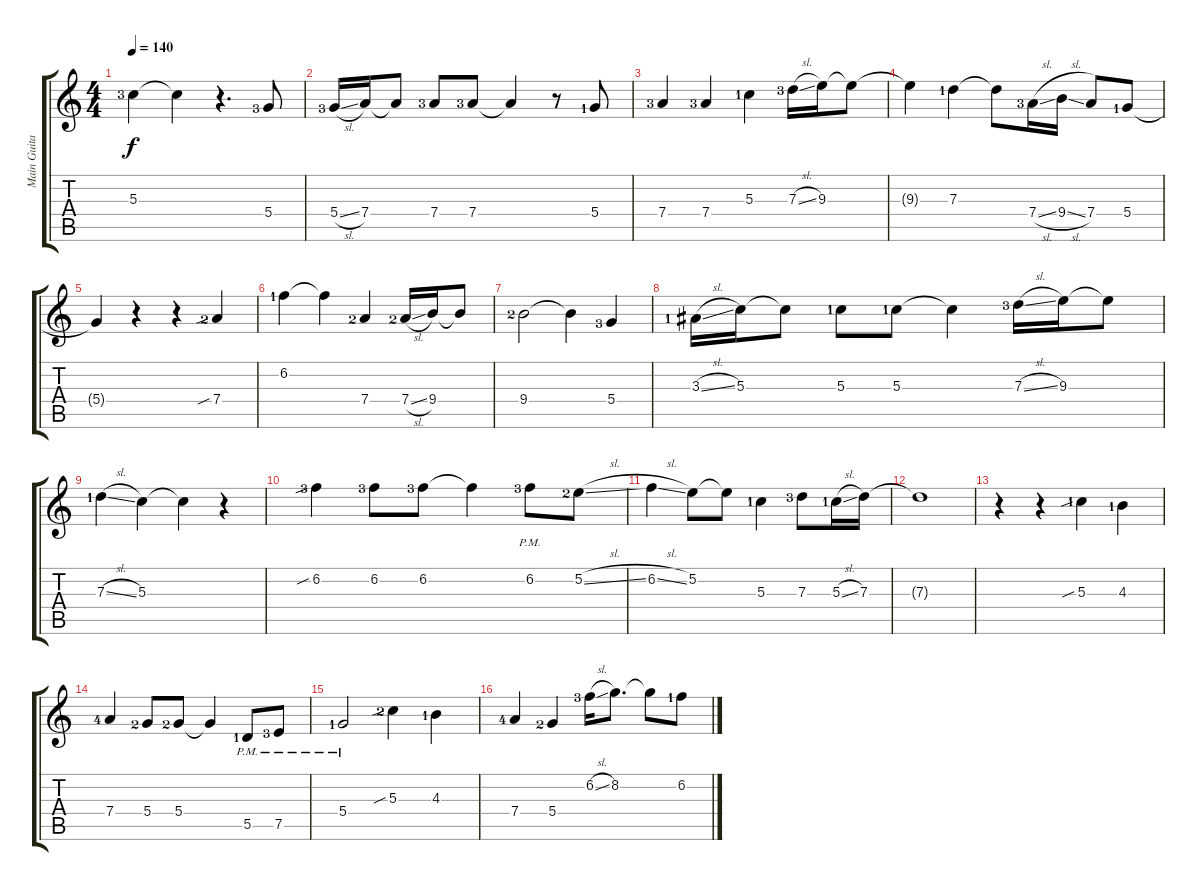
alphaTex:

\track ("Main Guitar" "Main Guita") {instrument overdrivenguitar}
\staff {score tabs}
\tuning (E4 B3 G3 D3 A2 E2) {hide}
\ts (4 4)
\tempo 140
\clef g2
\ks c
5.3{lf 4}.4{dy f} 5.3{t}.4 r.4{d} 5.4{lf 4}.8 |
5.4{sl lf 4}.16 7.4.16 7.4{t}.8 7.4{lf 4}.8 7.4{lf 4}.8 7.4{t}.4 r.8 5.4{lf 2}.8 |
7.4{lf 4}.4 7.4{lf 4}.4 5.3{lf 2}.4 7.3{sl lf 4}.16 9.3.16 9.3{t}.8 |
9.3{t}.4 7.3{lf 2}.4 7.3{t}.8 7.4{sl lf 4}.16 9.4{sl}.16 7.4.8 5.4{lf 2}.8 |
5.4{t}.4 r.4 r.4 7.4{sib lf 3}.4 |
6.2{lf 2}.4 6.2{t}.4 7.4{lf 3}.4 7.4{sl lf 3}.16 9.4.16 9.4{t}.8 |
9.4{lf 3}.2 9.4{t}.4 5.4{lf 4}.4 |
3.3{sl lf 2}.16 5.3.16 5.3{t}.8 5.3{lf 2}.8 5.3{lf 2}.8 5.3{t}.4 7.3{sl lf 4}.16 9.3.16 9.3{t}.8 |
7.3{sl lf 2}.4 5.3.4 5.3{t}.4 r.4 |
6.2{sib lf 4}.4 6.2{lf 4}.8 6.2{lf 4}.8 6.2{t}.4 6.2{pm lf 4}.8 5.2{sl lf 3}.8 |
6.2{sl}.4 5.2.8 5.2{t}.8 5.3{lf 2}.4 7.3{lf 4}.8 5.3{sl lf 2}.16 7.3.16 |
7.3{t}.1 |
r.4 r.4 5.3{sib lf 2}.4 4.3{lf 2}.4 |
7.4{lf 5}.4 5.4{lf 3}.8 5.4{lf 3}.8 5.4{t}.4 5.5{pm lf 2}.8 7.5{pm lf 4}.8 |
5.4{pm lf 2}.2 5.3{sib lf 3}.4 4.3{lf 2}.4 |
7.4{lf 5}.4 5.4{lf 3}.4 6.2{sl lf 4}.16 8.2.8{d} 8.2{t}.8 6.2{lf 2}.8
